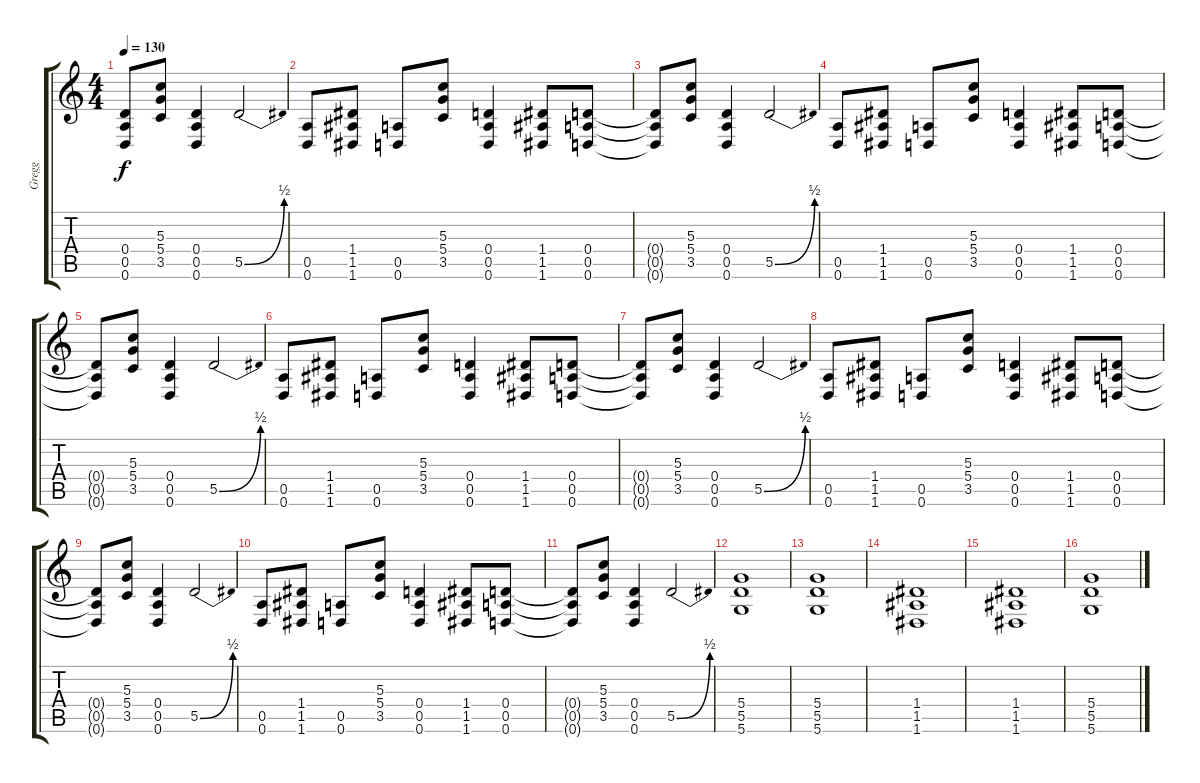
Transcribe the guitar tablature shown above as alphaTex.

\track ("Gregg" "Gregg") {instrument distortionguitar}
\staff {score tabs}
\tuning (E4 B3 G3 D3 A2 D2) {hide}
\ts (4 4)
\tempo 130
\clef g2
\ks c
(0.4{t} 0.5{t} 0.6{t}).8{dy f} (5.3 5.4 3.5).8 (0.4 0.5 0.6).4 5.5{be (bend 0 0 60 2)}.2 |
(0.5 0.6).8 (1.4 1.5 1.6).8 (0.5 0.6).8 (5.3 5.4 3.5).8 (0.4 0.5 0.6).4 (1.4 1.5 1.6).8 (0.4 0.5 0.6).8 |
(0.4{t} 0.5{t} 0.6{t}).8 (5.3 5.4 3.5).8 (0.4 0.5 0.6).4 5.5{be (bend 0 0 60 2)}.2 |
(0.5 0.6).8 (1.4 1.5 1.6).8 (0.5 0.6).8 (5.3 5.4 3.5).8 (0.4 0.5 0.6).4 (1.4 1.5 1.6).8 (0.4 0.5 0.6).8 |
(0.4{t} 0.5{t} 0.6{t}).8 (5.3 5.4 3.5).8 (0.4 0.5 0.6).4 5.5{be (bend 0 0 60 2)}.2 |
(0.5 0.6).8 (1.4 1.5 1.6).8 (0.5 0.6).8 (5.3 5.4 3.5).8 (0.4 0.5 0.6).4 (1.4 1.5 1.6).8 (0.4 0.5 0.6).8 |
(0.4{t} 0.5{t} 0.6{t}).8 (5.3 5.4 3.5).8 (0.4 0.5 0.6).4 5.5{be (bend 0 0 60 2)}.2 |
(0.5 0.6).8 (1.4 1.5 1.6).8 (0.5 0.6).8 (5.3 5.4 3.5).8 (0.4 0.5 0.6).4 (1.4 1.5 1.6).8 (0.4 0.5 0.6).8 |
(0.4{t} 0.5{t} 0.6{t}).8 (5.3 5.4 3.5).8 (0.4 0.5 0.6).4 5.5{be (bend 0 0 60 2)}.2 |
(0.5 0.6).8 (1.4 1.5 1.6).8 (0.5 0.6).8 (5.3 5.4 3.5).8 (0.4 0.5 0.6).4 (1.4 1.5 1.6).8 (0.4 0.5 0.6).8 |
(0.4{t} 0.5{t} 0.6{t}).8 (5.3 5.4 3.5).8 (0.4 0.5 0.6).4 5.5{be (bend 0 0 60 2)}.2 |
(5.4 5.5 5.6).1 |
(5.4 5.5 5.6).1 |
(1.4 1.5 1.6).1 |
(1.4 1.5 1.6).1 |
(5.4 5.5 5.6).1
